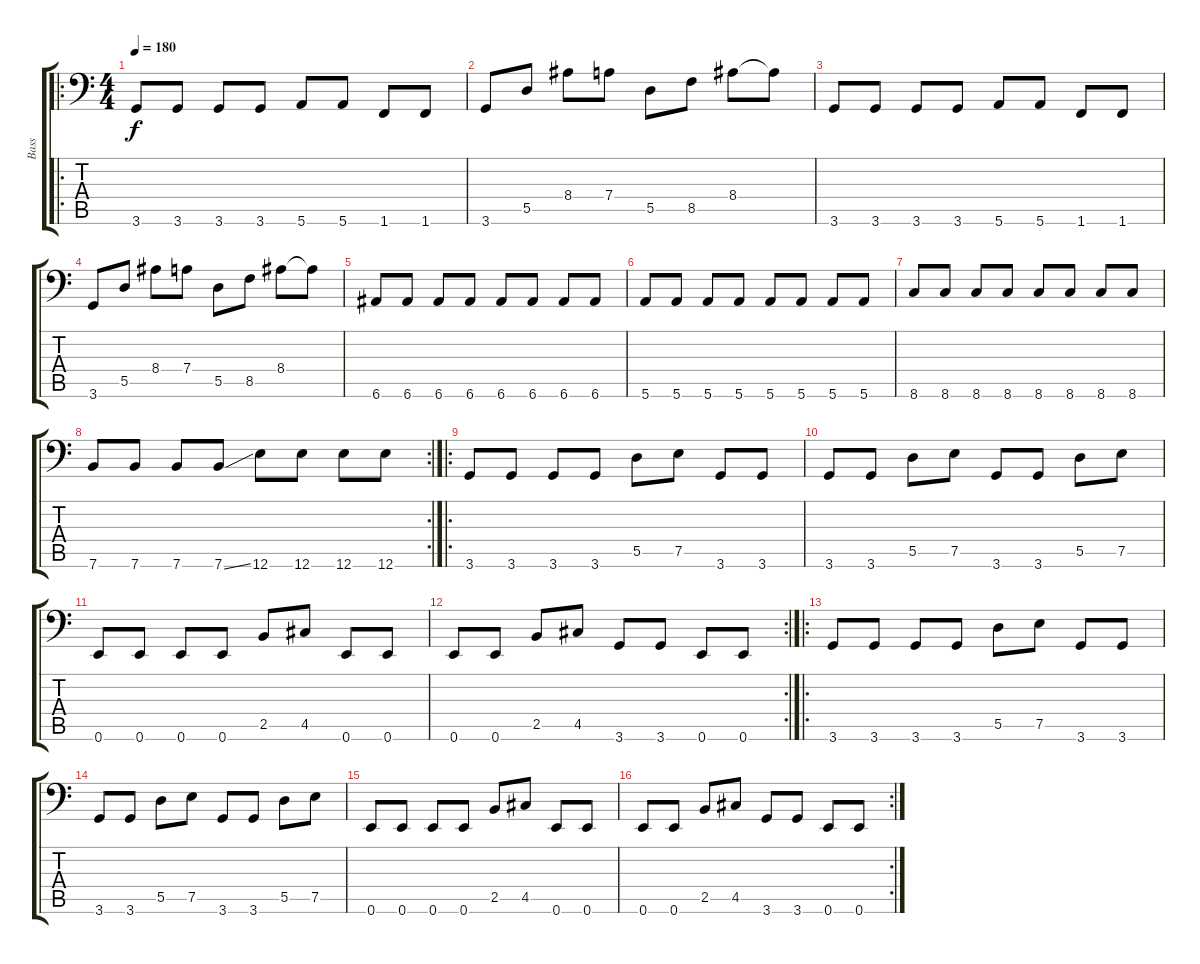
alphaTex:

\track ("Bass" "Bass") {instrument electricbassfinger}
\staff {score tabs}
\tuning (E3 B2 G2 D2 A1 E1) {hide}
\ro
\ts (4 4)
\tempo 180
\clef f4
\ks c
3.6.8{dy f} 3.6.8 3.6.8 3.6.8 5.6.8 5.6.8 1.6.8 1.6.8 |
3.6.8 5.5.8 8.4.8 7.4.8 5.5.8 8.5.8 8.4.8 8.4{t}.8 |
3.6.8 3.6.8 3.6.8 3.6.8 5.6.8 5.6.8 1.6.8 1.6.8 |
3.6.8 5.5.8 8.4.8 7.4.8 5.5.8 8.5.8 8.4.8 8.4{t}.8 |
6.6.8 6.6.8 6.6.8 6.6.8 6.6.8 6.6.8 6.6.8 6.6.8 |
5.6.8 5.6.8 5.6.8 5.6.8 5.6.8 5.6.8 5.6.8 5.6.8 |
8.6.8 8.6.8 8.6.8 8.6.8 8.6.8 8.6.8 8.6.8 8.6.8 |
\rc 2
7.6.8 7.6.8 7.6.8 7.6{ss}.8 12.6.8 12.6.8 12.6.8 12.6.8 |
\ro
3.6.8 3.6.8 3.6.8 3.6.8 5.5.8 7.5.8 3.6.8 3.6.8 |
3.6.8 3.6.8 5.5.8 7.5.8 3.6.8 3.6.8 5.5.8 7.5.8 |
0.6.8 0.6.8 0.6.8 0.6.8 2.5.8 4.5.8 0.6.8 0.6.8 |
\rc 2
0.6.8 0.6.8 2.5.8 4.5.8 3.6.8 3.6.8 0.6.8 0.6.8 |
\ro
3.6.8 3.6.8 3.6.8 3.6.8 5.5.8 7.5.8 3.6.8 3.6.8 |
3.6.8 3.6.8 5.5.8 7.5.8 3.6.8 3.6.8 5.5.8 7.5.8 |
0.6.8 0.6.8 0.6.8 0.6.8 2.5.8 4.5.8 0.6.8 0.6.8 |
\rc 2
0.6.8 0.6.8 2.5.8 4.5.8 3.6.8 3.6.8 0.6.8 0.6.8
